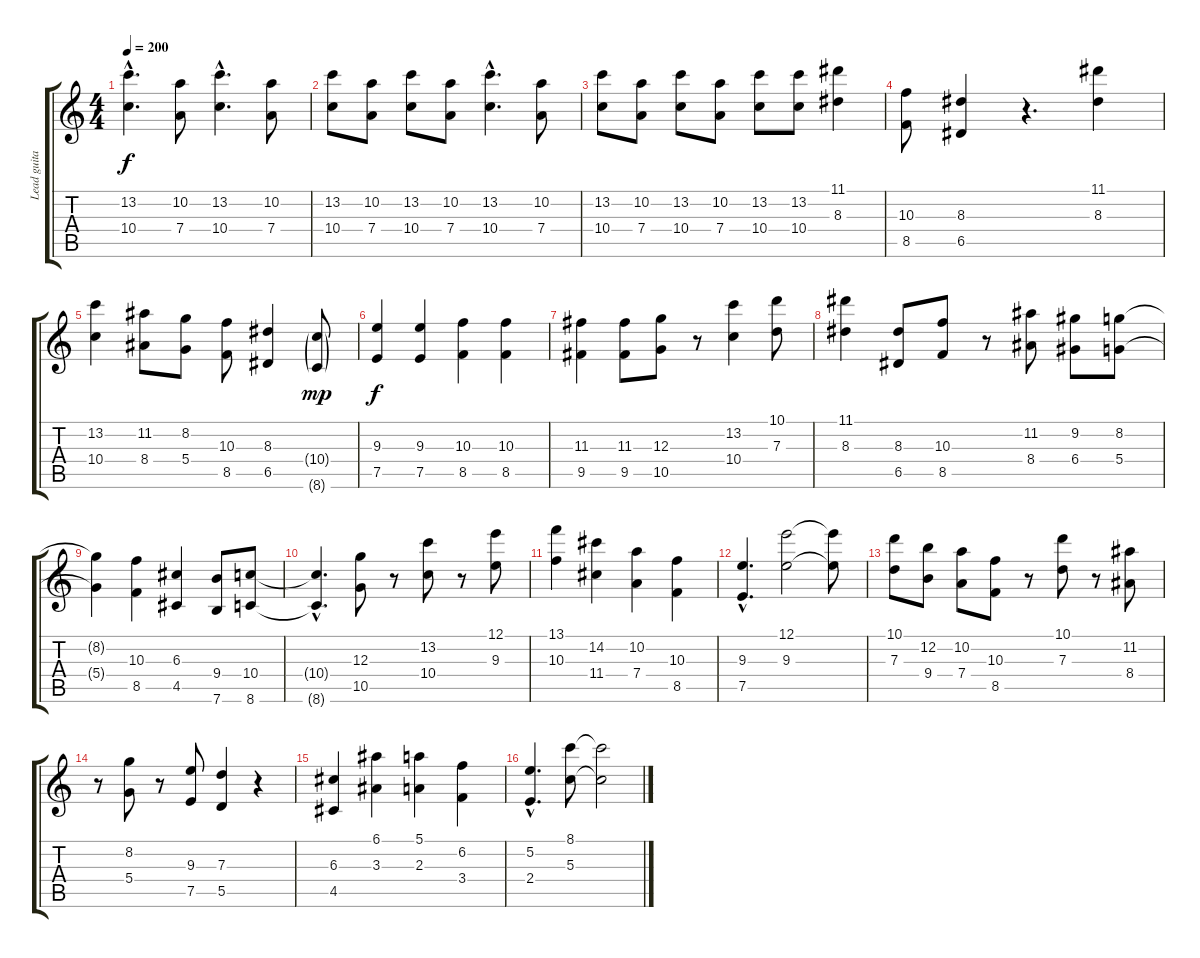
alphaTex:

\track ("Lead guitar  Wes" "Lead guita") {instrument electricguitarjazz}
\staff {score tabs}
\tuning (E4 B3 G3 D3 A2 E2) {hide}
\ts (4 4)
\tempo 200
\clef g2
\ks aminor
(13.2{hac} 10.4{hac}).4{d dy f} (10.2 7.4).8 (13.2{hac} 10.4{hac}).4{d} (10.2 7.4).8 |
(13.2 10.4).8 (10.2 7.4).8 (13.2 10.4).8 (10.2 7.4).8 (13.2{hac} 10.4{hac}).4{d} (10.2 7.4).8 |
(13.2 10.4).8 (10.2 7.4).8 (13.2 10.4).8 (10.2 7.4).8 (13.2 10.4).8 (13.2 10.4).8 (11.1 8.3).4 |
(10.3 8.5).8 (8.3 6.5).4 r.4{d} (11.1 8.3).4 |
(13.2 10.4).4 (11.2 8.4).8 (8.2 5.4).8 (10.3 8.5).8 (8.3 6.5).4 (10.4{g} 8.6{g}).8{dy mp} |
(9.3 7.5).4{dy f} (9.3 7.5).4 (10.3 8.5).4 (10.3 8.5).4 |
(11.3 9.5).4 (11.3 9.5).8 (12.3 10.5).8 r.8 (13.2 10.4).4 (10.1 7.3).8 |
(11.1 8.3).4 (8.3 6.5).8 (10.3 8.5).8 r.8 (11.2 8.4).8 (9.2 6.4).8 (8.2 5.4).8 |
(8.2{t} 5.4{t}).4 (10.3 8.5).4 (6.3 4.5).4 (9.4 7.6).8 (10.4 8.6).8 |
(10.4{hac t} 8.6{hac t}).4{d} (12.3 10.5).8 r.8 (13.2 10.4).8 r.8 (12.1 9.3).8 |
(13.1 10.3).4 (14.2 11.4).4 (10.2 7.4).4 (10.3 8.5).4 |
(9.3{hac} 7.5{hac}).4{d} (12.1 9.3).2 (12.1{t} 9.3{t}).8 |
(10.1 7.3).8 (12.2 9.4).8 (10.2 7.4).8 (10.3 8.5).8 r.8 (10.1 7.3).8 r.8 (11.2 8.4).8 |
r.8 (8.2 5.4).8 r.8 (9.3 7.5).8 (7.3 5.5).4 r.4 |
(6.3 4.5).4 (6.1 3.3).4 (5.1 2.3).4 (6.2 3.4).4 |
(5.2{hac} 2.4{hac}).4{d} (8.1 5.3).8 (8.1{t} 5.3{t}).2
